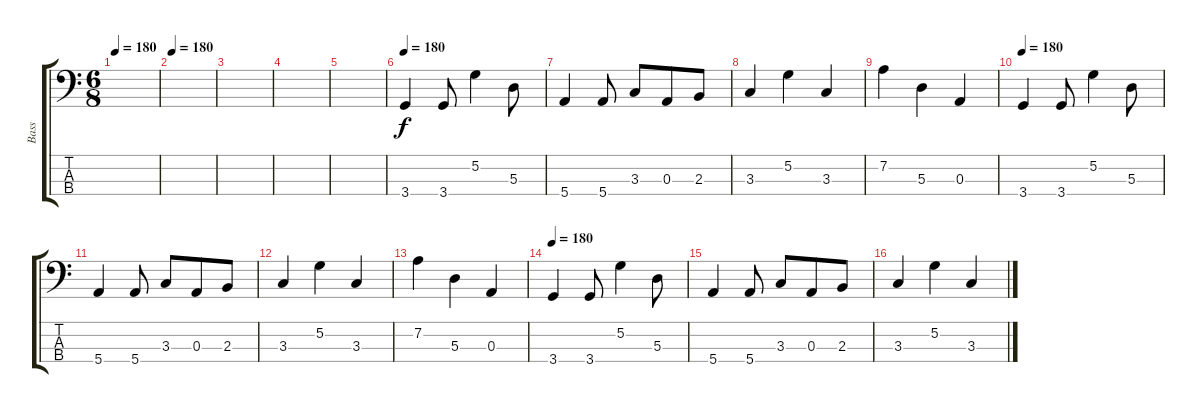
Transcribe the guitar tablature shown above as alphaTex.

\track ("Bass" "Bass") {instrument electricbassfinger}
\staff {score tabs}
\tuning (G2 D2 A1 E1) {hide}
\ts (6 8)
\tempo 180
\clef f4
\ks c
|
\tempo 180
|
|
|
|
\tempo 180
3.4.4 3.4.8 5.2.4 5.3.8 |
5.4.4 5.4.8 3.3.8 0.3.8 2.3.8 |
3.3.4 5.2.4 3.3.4 |
7.2.4 5.3.4 0.3.4 |
\tempo 180
3.4.4 3.4.8 5.2.4 5.3.8 |
5.4.4 5.4.8 3.3.8 0.3.8 2.3.8 |
3.3.4 5.2.4 3.3.4 |
7.2.4 5.3.4 0.3.4 |
\tempo 180
3.4.4 3.4.8 5.2.4 5.3.8 |
5.4.4 5.4.8 3.3.8 0.3.8 2.3.8 |
3.3.4 5.2.4 3.3.4
